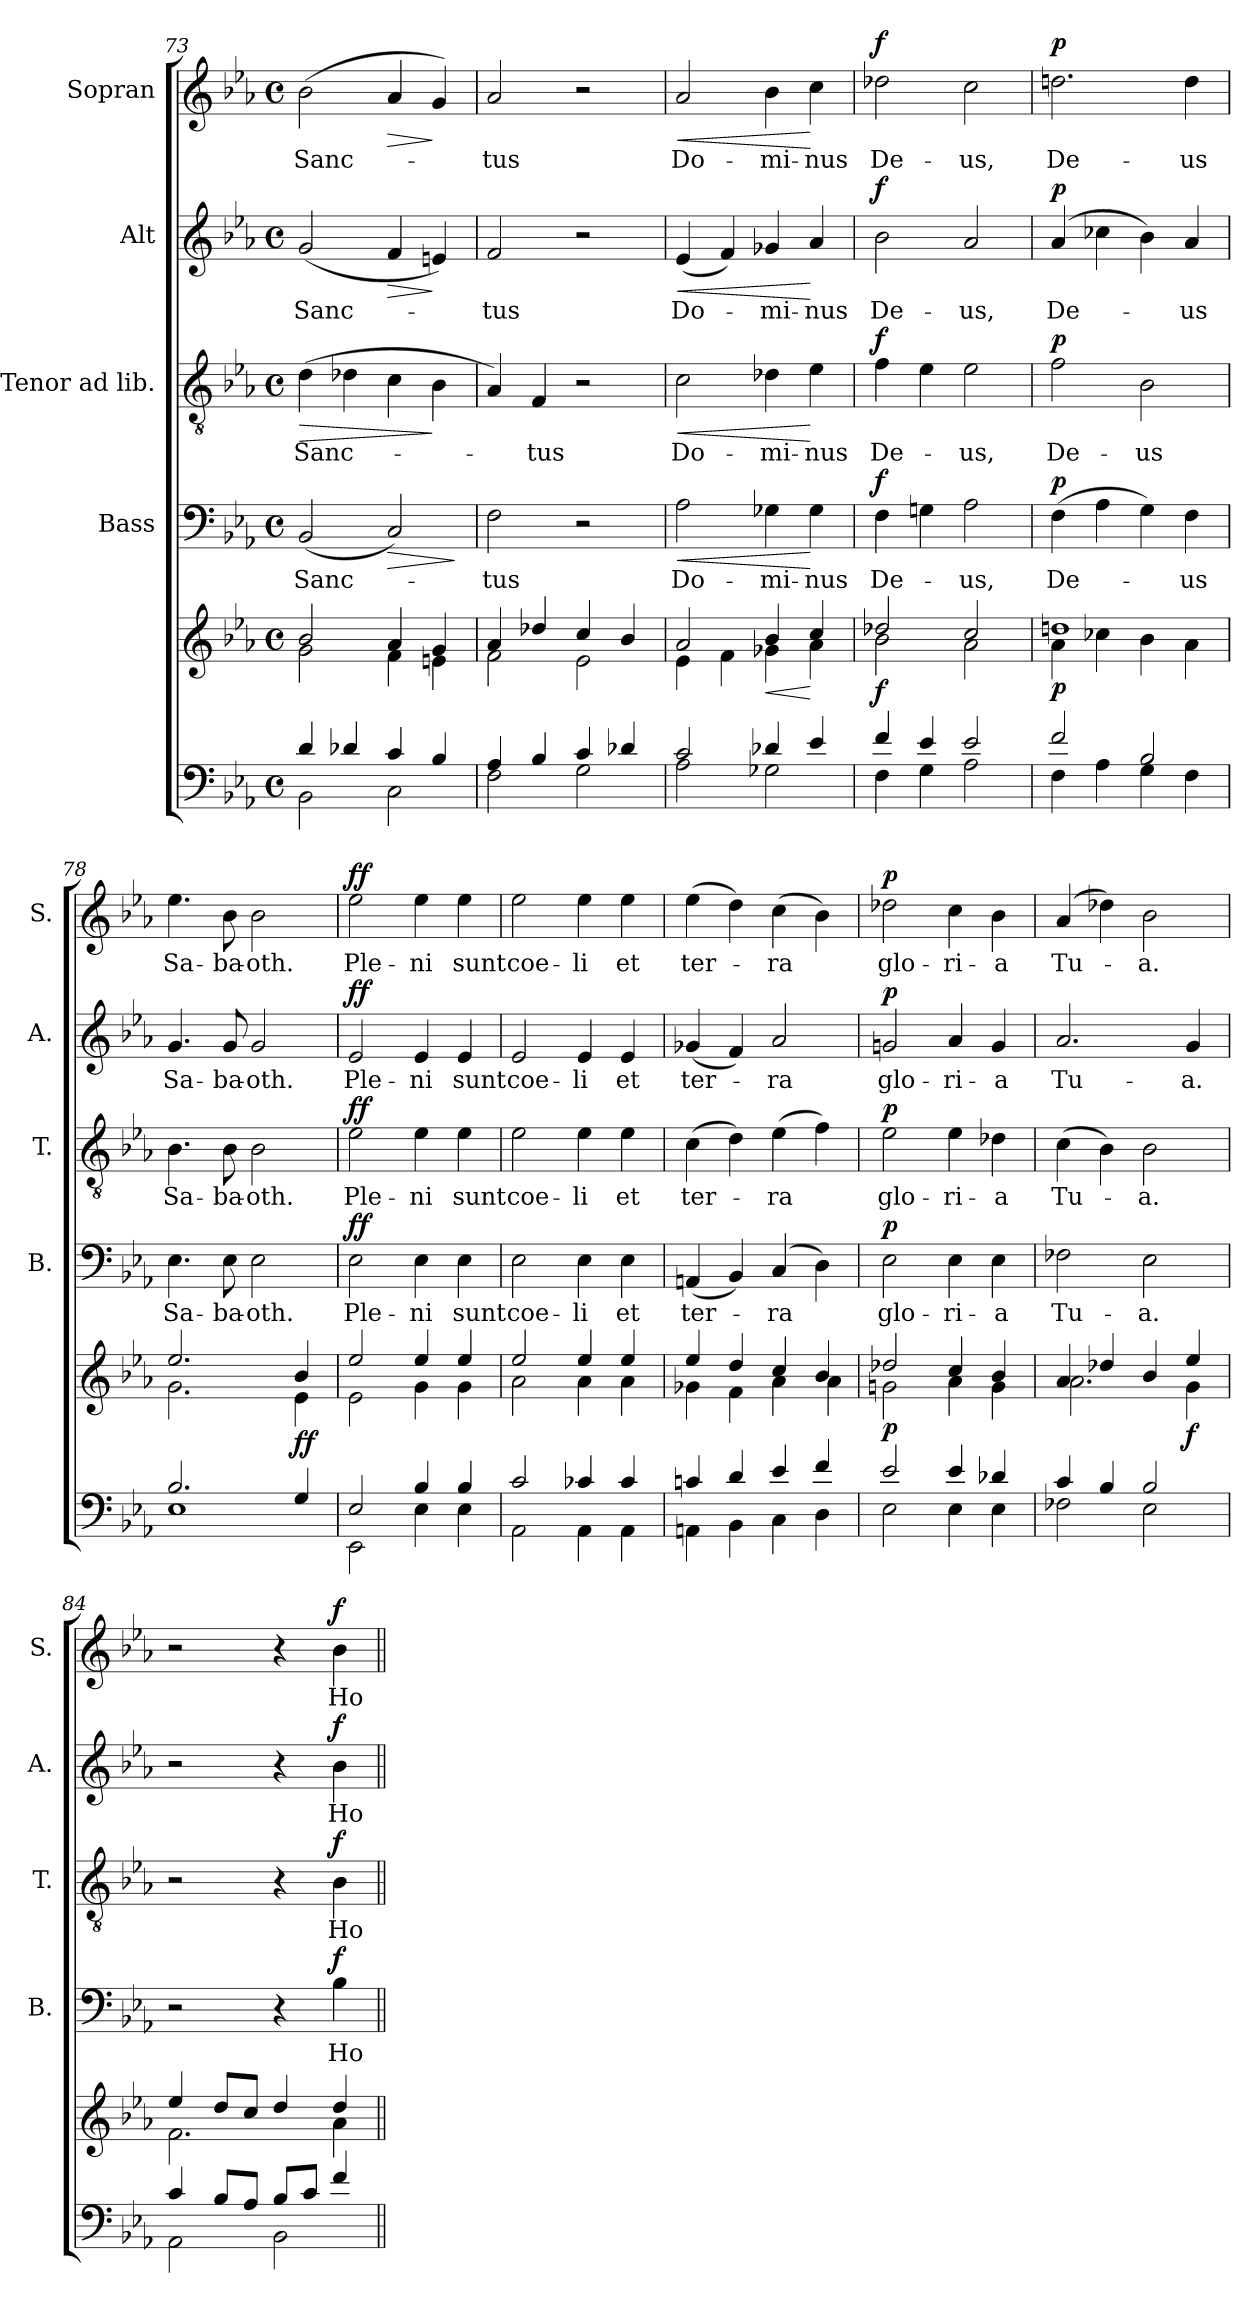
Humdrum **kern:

**kern	**kern	**dynam	**kern	**text	**dynam	**kern	**text	**dynam	**kern	**text	**dynam	**kern	**text	**dynam
*part5	*part5	*part5	*part4	*part4	*part4	*part3	*part3	*part3	*part2	*part2	*part2	*part1	*part1	*part1
*staff6	*staff5	*staff5/6	*staff4	*staff4	*staff4	*staff3	*staff3	*staff3	*staff2	*staff2	*staff2	*staff1	*staff1	*staff1
*	*	*	*I"Bass	*	*	*I"Tenor ad lib.	*	*	*I"Alt	*	*	*I"Sopran	*	*
*	*	*	*I'B.	*	*	*I'T.	*	*	*I'A.	*	*	*I'S.	*	*
*clefF4	*clefG2	*	*clefF4	*	*	*clefGv2	*	*	*clefG2	*	*	*clefG2	*	*
*k[b-e-a-]	*k[b-e-a-]	*	*k[b-e-a-]	*	*	*k[b-e-a-]	*	*	*k[b-e-a-]	*	*	*k[b-e-a-]	*	*
*E-:	*E-:	*	*E-:	*	*	*E-:	*	*	*E-:	*	*	*E-:	*	*
*M4/4	*M4/4	*	*M4/4	*	*	*M4/4	*	*	*M4/4	*	*	*M4/4	*	*
*met(c)	*met(c)	*	*met(c)	*	*	*met(c)	*	*	*met(c)	*	*	*met(c)	*	*
=73	=73	=73	=73	=73	=73	=73	=73	=73	=73	=73	=73	=73	=73	=73
*^	*^	*	*	*	*	*	*	*	*	*	*	*	*	*
!	!	!	!	!	!	!LO:LY:b	!	!	!LO:LY:b	!LO:HP:b	!	!LO:LY:b	!	!	!LO:LY:b	!
4d/	2BB-\	2b-/	2g\	.	(<2BB-/	Sanc-	.	(>4d\	Sanc-	>	(<2g/	Sanc-	.	(>2b-\	Sanc-	.
4d-X/	.	.	.	.	.	.	.	4d-X\	.	.	.	.	.	.	.	.
!	!	!	!	!	!	!	!LO:HP:b	!	!	!	!	!	!LO:HP:b	!	!	!LO:HP:b
4c/	2C\	4a-/	4f\	.	2C/)	.	>	4c\	.	.	4f/	.	>	4a-/	.	>
4B-/	.	4g/	4en\	.	.	.	.	4B-\	.	]	4en/)	.	]	4g/)	.	]
*v	*v	*	*	*	*	*	*	*	*	*	*	*	*	*	*	*
*	*v	*v	*	*	*	*	*	*	*	*	*	*	*	*	*
.	.	.	.	.	]	.	.	.	.	.	.	.	.	.
=74	=74	=74	=74	=74	=74	=74	=74	=74	=74	=74	=74	=74	=74	=74
*^	*^	*	*	*	*	*	*	*	*	*	*	*	*	*
!	!	!	!	!	!	!LO:LY:b	!	!	!	!	!	!LO:LY:b	!	!	!LO:LY:b	!
4A-/	2F\	4a-/	2f\	.	2F\	-tus	.	4A-/)	.	.	2f/	-tus	.	2a-/	-tus	.
!	!	!	!	!	!	!	!	!	!LO:LY:b	!	!	!	!	!	!	!
4B-/	.	4dd-X/	.	.	.	.	.	4F/	-tus	.	.	.	.	.	.	.
4c/	2G\	4cc/	2e-\	.	2r	.	.	2r	.	.	2r	.	.	2r	.	.
4d-X/	.	4b-/	.	.	.	.	.	.	.	.	.	.	.	.	.	.
!!LO:PB:g=z
=75	=75	=75	=75	=75	=75	=75	=75	=75	=75	=75	=75	=75	=75	=75	=75	=75
!	!	!	!	!	!	!LO:LY:b	!LO:HP:b	!	!LO:LY:b	!LO:HP:b	!	!LO:LY:b	!LO:HP:b	!	!LO:LY:b	!LO:HP:b
2c/	2A-\	2a-/	4e-\	.	2A-\	Do-	<	2c\	Do-	<	(<4e-/	Do-	<	2a-/	Do-	<
.	.	.	4f\	.	.	.	.	.	.	.	4f/)	.	.	.	.	.
!	!	!	!	!LO:HP:b	!	!LO:LY:b	!	!	!LO:LY:b	!	!	!LO:LY:b	!	!	!LO:LY:b	!
4d-X/	2G-X\	4b-/	4g-X\	<	4G-X\	-mi-	.	4d-X\	-mi-	.	4g-X/	-mi-	.	4b-\	-mi-	.
!	!	!	!	!	!	!LO:LY:b	!	!	!LO:LY:b	!	!	!LO:LY:b	!	!	!LO:LY:b	!
4e-/	.	4cc/	4a-\	[	4G-\	-nus	[	4e-\	-nus	[	4a-/	-nus	[	4cc\	-nus	[
=76	=76	=76	=76	=76	=76	=76	=76	=76	=76	=76	=76	=76	=76	=76	=76	=76
!	!	!	!	!LO:DY:b	!	!LO:LY:b	!LO:DY:a	!	!LO:LY:b	!LO:DY:a	!	!LO:LY:b	!LO:DY:a	!	!LO:LY:b	!LO:DY:a
4f/	4F\	2dd-X/	2b-\	f	4F\	De-	f	4f\	De-	f	2b-\	De-	f	2dd-X\	De-	f
4e-/	4G\	.	.	.	4Gn\	.	.	4e-\	.	.	.	.	.	.	.	.
!	!	!	!	!	!	!LO:LY:b	!	!	!LO:LY:b	!	!	!LO:LY:b	!	!	!LO:LY:b	!
2e-/	2A-\	2cc/	2a-\	.	2A-\	-us,	.	2e-\	-us,	.	2a-/	-us,	.	2cc\	-us,	.
=77	=77	=77	=77	=77	=77	=77	=77	=77	=77	=77	=77	=77	=77	=77	=77	=77
!	!	!	!	!LO:DY:b	!	!LO:LY:b	!LO:DY:a	!	!LO:LY:b	!LO:DY:a	!	!LO:LY:b	!LO:DY:a	!	!LO:LY:b	!LO:DY:a
2f/	4F\	1ddn	4a-\	p	(>4F\	De-	p	2f\	De-	p	(4a-/	De-	p	2.ddn\	De-	p
.	4A-\	.	4cc-X\	.	4A-\	.	.	.	.	.	4cc-X\	.	.	.	.	.
!	!	!	!	!	!	!	!	!	!LO:LY:b	!	!	!	!	!	!	!
2B-/	4G\	.	4b-\	.	4G\)	.	.	2B-\	-us	.	4b-\)	.	.	.	.	.
!	!	!	!	!	!	!LO:LY:b	!	!	!	!	!	!LO:LY:b	!	!	!LO:LY:b	!
.	4F\	.	4a-\	.	4F\	-us	.	.	.	.	4a-/	-us	.	4dd\	-us	.
=78	=78	=78	=78	=78	=78	=78	=78	=78	=78	=78	=78	=78	=78	=78	=78	=78
!	!	!	!	!	!	!LO:LY:b	!	!	!LO:LY:b	!	!	!LO:LY:b	!	!	!LO:LY:b	!
2.B-/	1E-	2.ee-/	2.g\	.	4.E-\	Sa-	.	4.B-\	Sa-	.	4.g/	Sa-	.	4.ee-\	Sa-	.
!	!	!	!	!	!	!LO:LY:b	!	!	!LO:LY:b	!	!	!LO:LY:b	!	!	!LO:LY:b	!
.	.	.	.	.	8E-\	-ba-	.	8B-\	-ba-	.	8g/	-ba-	.	8b-\	-ba-	.
!	!	!	!	!	!	!LO:LY:b	!	!	!LO:LY:b	!	!	!LO:LY:b	!	!	!LO:LY:b	!
.	.	.	.	.	2E-\	-oth.	.	2B-\	-oth.	.	2g/	-oth.	.	2b-\	-oth.	.
!	!	!	!	!LO:DY:b	!	!	!	!	!	!	!	!	!	!	!	!
4G/	.	4b-/	4e-\	ff	.	.	.	.	.	.	.	.	.	.	.	.
=79	=79	=79	=79	=79	=79	=79	=79	=79	=79	=79	=79	=79	=79	=79	=79	=79
!	!	!	!	!	!	!LO:LY:b	!LO:DY:a	!	!LO:LY:b	!LO:DY:a	!	!LO:LY:b	!LO:DY:a	!	!LO:LY:b	!LO:DY:a
2E-/	2EE-\	2ee-/	2e-\	.	2E-\	Ple-	ff	2e-\	Ple-	ff	2e-/	Ple-	ff	2ee-\	Ple-	ff
!	!	!	!	!	!	!LO:LY:b	!	!	!LO:LY:b	!	!	!LO:LY:b	!	!	!LO:LY:b	!
4B-/	4E-\	4ee-/	4g\	.	4E-\	-ni	.	4e-\	-ni	.	4e-/	-ni	.	4ee-\	-ni	.
!	!	!	!	!	!	!LO:LY:b	!	!	!LO:LY:b	!	!	!LO:LY:b	!	!	!LO:LY:b	!
4B-/	4E-\	4ee-/	4g\	.	4E-\	sunt	.	4e-\	sunt	.	4e-/	sunt	.	4ee-\	sunt	.
!!LO:LB:g=z
=80	=80	=80	=80	=80	=80	=80	=80	=80	=80	=80	=80	=80	=80	=80	=80	=80
!	!	!	!	!	!	!LO:LY:b	!	!	!LO:LY:b	!	!	!LO:LY:b	!	!	!LO:LY:b	!
2c/	2AA-\	2ee-/	2a-\	.	2E-\	coe-	.	2e-\	coe-	.	2e-/	coe-	.	2ee-\	coe-	.
!	!	!	!	!	!	!LO:LY:b	!	!	!LO:LY:b	!	!	!LO:LY:b	!	!	!LO:LY:b	!
4c-X/	4AA-\	4ee-/	4a-\	.	4E-\	-li	.	4e-\	-li	.	4e-/	-li	.	4ee-\	-li	.
!	!	!	!	!	!	!LO:LY:b	!	!	!LO:LY:b	!	!	!LO:LY:b	!	!	!LO:LY:b	!
4c-/	4AA-\	4ee-/	4a-\	.	4E-\	et	.	4e-\	et	.	4e-/	et	.	4ee-\	et	.
=81	=81	=81	=81	=81	=81	=81	=81	=81	=81	=81	=81	=81	=81	=81	=81	=81
!	!	!	!	!	!	!LO:LY:b	!	!	!LO:LY:b	!	!	!LO:LY:b	!	!	!LO:LY:b	!
4cn/	4AAn\	4ee-/	4g-X\	.	(<4AAn/	ter-	.	(>4c\	ter-	.	(<4g-X/	ter-	.	(>4ee-\	ter-	.
4d/	4BB-\	4dd/	4f\	.	4BB-/)	.	.	4d\)	.	.	4f/)	.	.	4dd\)	.	.
!	!	!	!	!	!	!LO:LY:b	!	!	!LO:LY:b	!	!	!LO:LY:b	!	!	!LO:LY:b	!
4e-/	4C\	4cc/	4a-\	.	(4C/	-ra	.	(>4e-\	-ra	.	2a-/	-ra	.	(>4cc\	-ra	.
4f/	4D\	4b-/	4a-\	.	4D\)	.	.	4f\)	.	.	.	.	.	4b-\)	.	.
=82	=82	=82	=82	=82	=82	=82	=82	=82	=82	=82	=82	=82	=82	=82	=82	=82
!	!	!	!	!LO:DY:b	!	!LO:LY:b	!LO:DY:a	!	!LO:LY:b	!LO:DY:a	!	!LO:LY:b	!LO:DY:a	!	!LO:LY:b	!LO:DY:a
2e-/	2E-\	2dd-X/	2gn\	p	2E-\	glo-	p	2e-\	glo-	p	2gn/	glo-	p	2dd-X\	glo-	p
!	!	!	!	!	!	!LO:LY:b	!	!	!LO:LY:b	!	!	!LO:LY:b	!	!	!LO:LY:b	!
4e-/	4E-\	4cc/	4a-\	.	4E-\	-ri-	.	4e-\	-ri-	.	4a-/	-ri-	.	4cc\	-ri-	.
!	!	!	!	!	!	!LO:LY:b	!	!	!LO:LY:b	!	!	!LO:LY:b	!	!	!LO:LY:b	!
4d-X/	4E-\	4b-/	4g\	.	4E-\	-a	.	4d-X\	-a	.	4g/	-a	.	4b-\	-a	.
=83	=83	=83	=83	=83	=83	=83	=83	=83	=83	=83	=83	=83	=83	=83	=83	=83
!	!	!	!	!	!	!LO:LY:b	!	!	!LO:LY:b	!	!	!LO:LY:b	!	!	!LO:LY:b	!
4c/	2F-X\	4a-/	2.a-\	.	2F-X\	Tu-	.	(>4c\	Tu-	.	2.a-/	Tu-	.	(4a-/	Tu-	.
4B-/	.	4dd-X/	.	.	.	.	.	4B-\)	.	.	.	.	.	4dd-X\)	.	.
!	!	!	!	!	!	!LO:LY:b	!	!	!LO:LY:b	!	!	!	!	!	!LO:LY:b	!
2B-/	2E-\	4b-/	.	.	2E-\	-a.	.	2B-\	-a.	.	.	.	.	2b-\	-a.	.
!	!	!	!	!LO:DY:b	!	!	!	!	!	!	!	!LO:LY:b	!	!	!	!
.	.	4ee-/	4g\	f	.	.	.	.	.	.	4g/	-a.	.	.	.	.
=84	=84	=84	=84	=84	=84	=84	=84	=84	=84	=84	=84	=84	=84	=84	=84	=84
4c/	2AA-\	4ee-/	2.f\	.	2r	.	.	2r	.	.	2r	.	.	2r	.	.
8B-/L	.	8dd/L	.	.	.	.	.	.	.	.	.	.	.	.	.	.
8A-/J	.	8cc/J	.	.	.	.	.	.	.	.	.	.	.	.	.	.
8B-/L	2BB-\	4dd/	.	.	4r	.	.	4r	.	.	4r	.	.	4r	.	.
8c/J	.	.	.	.	.	.	.	.	.	.	.	.	.	.	.	.
!	!	!	!	!	!	!LO:LY:b	!LO:DY:a	!	!LO:LY:b	!LO:DY:a	!	!LO:LY:b	!LO:DY:a	!	!LO:LY:b	!LO:DY:a
4f/	.	4dd/	4a-\	.	4B-\	Ho-	f	4B-\	Ho-	f	4b-\	Ho-	f	4b-\	Ho-	f
*v	*v	*	*	*	*	*	*	*	*	*	*	*	*	*	*	*
*	*v	*v	*	*	*	*	*	*	*	*	*	*	*	*	*
=||	=||	=||	=||	=||	=||	=||	=||	=||	=||	=||	=||	=||	=||	=||
*-	*-	*-	*-	*-	*-	*-	*-	*-	*-	*-	*-	*-	*-	*-
